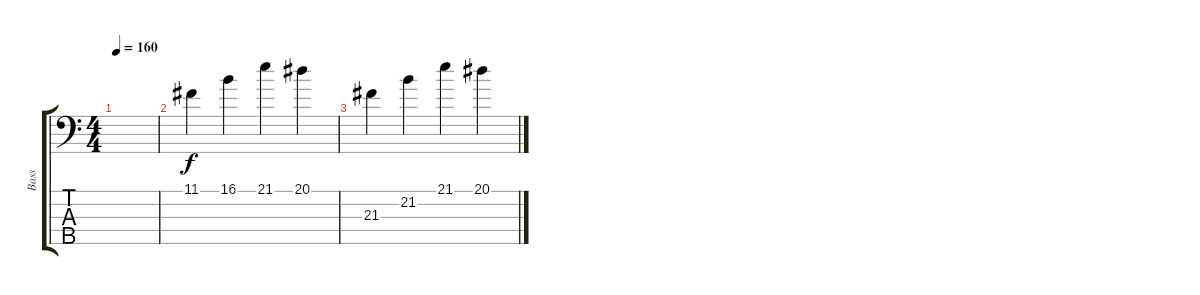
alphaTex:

\track ("Bass" "Bass") {instrument electricbassfinger}
\staff {score tabs}
\tuning (G2 D2 A1 E1 B0) {hide}
\ts (4 4)
\tempo 160
\clef f4
\ks c
|
11.1.4 16.1.4 21.1.4 20.1.4 |
21.3.4 21.2.4 21.1.4 20.1.4
